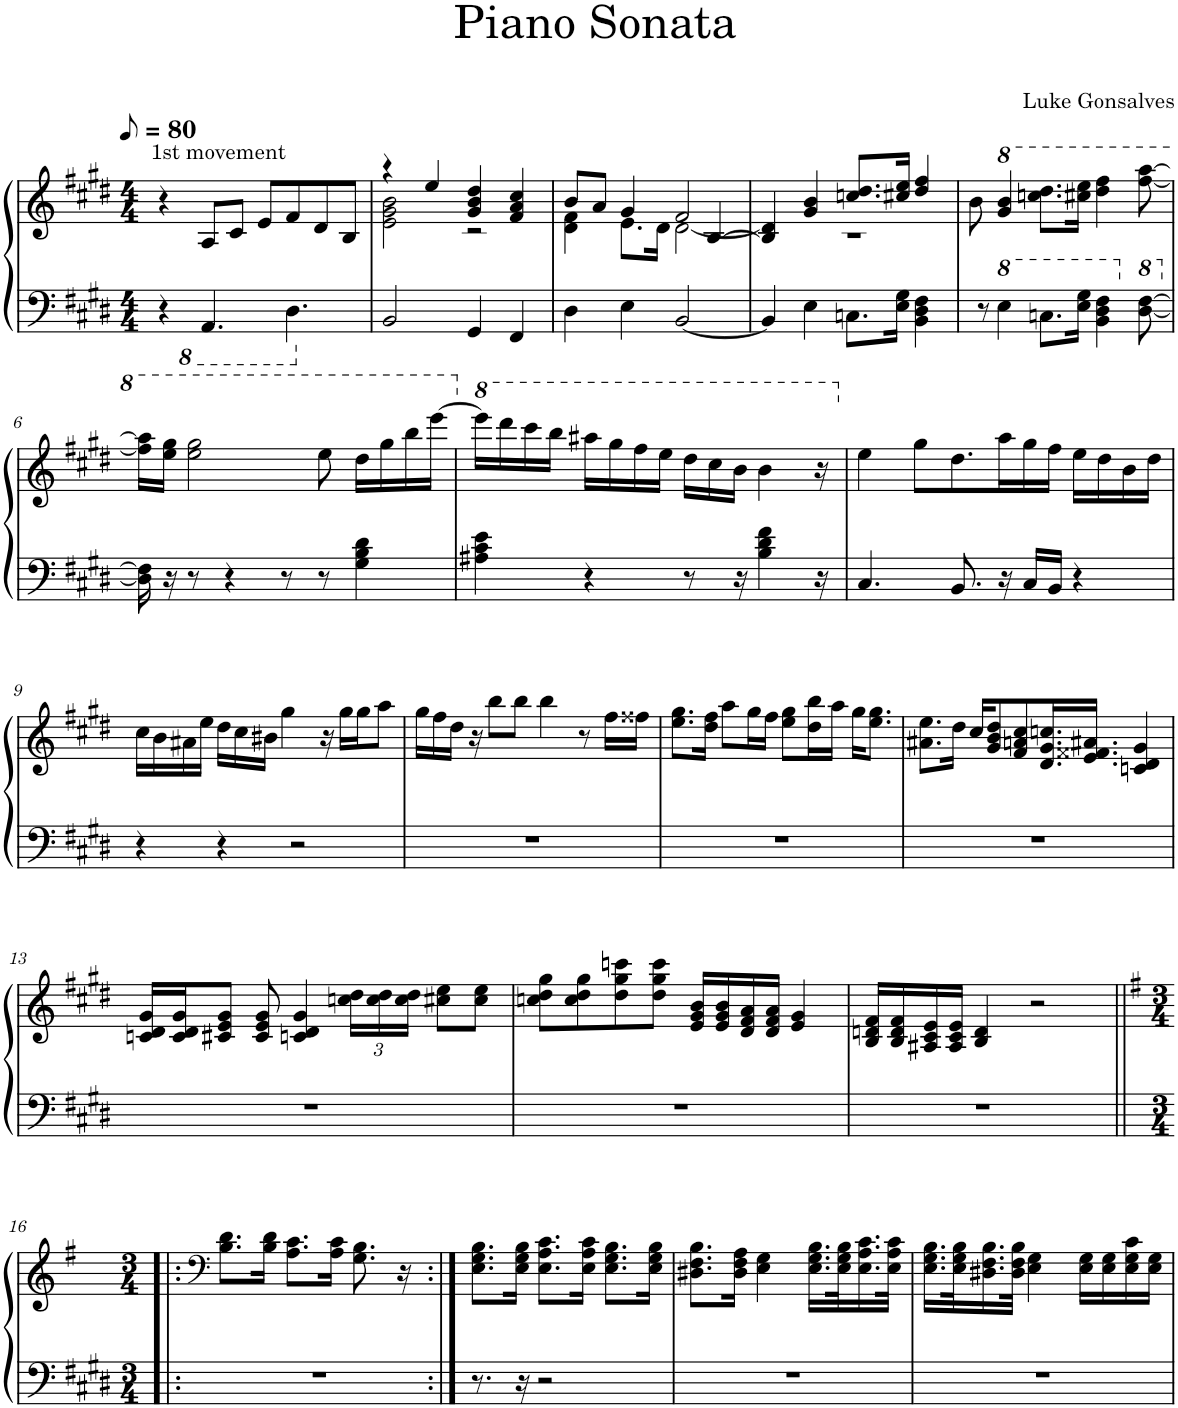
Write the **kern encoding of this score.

**kern	**kern
*part1	*part1
*staff2	*staff1
*I"Piano	*
*I'Pno.	*
*clefF4	*clefG2
*k[f#c#g#d#]	*k[f#c#g#d#]
*M4/4	*M4/4
*MM40	*MM40
*8ba	*
=1	=1
!	!LO:TX:a:t=1st movement
4r	4r
4.AAA/	8A/L
.	8c#/J
.	8e/L
4.DD#\	8f#/
.	8d#/
.	8B/J
=2	=2
*X8ba	*
*	*^
2BB/	4r	2e\ 2g#\ 2b\
.	4ee/	.
4GG#/	4g#/ 4b/ 4dd#/	2r
4FF#/	4f#/ 4a/ 4cc#/	.
=3	=3	=3
*	*	*^
4D#\	8b/L	4d#\ 4f#\	2.ryy
.	8a/J	.	.
4E\	4g#/	8.e\L	.
.	.	16d#\Jk	.
[2BB/	2f#/	[2d#\	.
.	.	.	[4B/
*	*	*v	*v
=4	=4	=4
4BB/]	4B/] 4d#/]	1r
4E\	4g#/ 4b/	.
8.Cn\L	8.ccn/ 8.dd#/L	.
16E\ 16G#\Jk	16cc#X/ 16ee/Jk	.
4BB\ 4D#\ 4F#\	4dd#/ 4ff#/	.
*	*v	*v
=5	=5
8r	8b\
*8va	*
*	*8va
4e\	4gg#/ 4bb/
8.cn\L	8.cccn\ 8.ddd#\L
16e\ 16g#\Jk	16ccc#X\ 16eee\Jk
4B\ 4d#\ 4f#\	4ddd#\ 4fff#\
*X8va	*
*8va	*
[8d#\ [8f#\	[8fff#\ [8aaa\
!!LO:LB:g=z
=6	=6
*X8va	*
16D#\] 16F#\]	16fff#\] 16aaa\]LL
16r	16eee\ 16ggg#\JJ
8r	2eee\ 2ggg#\
4r	.
8r	.
8r	8eee\
4G#\ 4B\ 4d#\	16ddd#\LL
.	16ggg#\
.	16bbb\
.	[16eeee\JJ
=7	=7
*	*X8va
*	*8va
4A#X\ 4c#\ 4e\	16eeee\LL]
.	16dddd#\
.	16cccc#\
.	16bbb\JJ
4r	16aaa#X\LL
.	16ggg#\
.	16fff#\
.	16eee\JJ
8r	16ddd#\LL
.	16ccc#\
16r	16bb\JJ
4B\ 4d#\ 4f#\	4bb\
16r	16r
=8	=8
*	*X8va
4.C#/	4ee\
.	8gg#\L
8.BB/	8.dd#\
16r	16aa\L
16C#/LL	16gg#\
16BB/JJ	16ff#\JJ
4r	16ee\LL
.	16dd#\
.	16b\
.	16dd#\JJ
!!LO:LB:g=z
=9	=9
4r	16cc#\LL
.	16b\
.	16a#X\
.	16ee\JJ
4r	16dd#\LL
.	16cc#\
.	16b#X\JJ
.	4gg#\
2r	.
.	16r
.	16gg#\LL
.	16gg#\J
.	8aa\J
=10	=10
1r	16gg#\LL
.	16ff#\
.	16dd#\JJ
.	16r
.	8bb\L
.	8bb\J
.	4bb\
.	8r
.	16ff#\LL
.	16ff##X\JJ
=11	=11
1r	8.ee\ 8.gg#\L
.	16dd#\ 16ff#\Jk
.	8aa\L
.	16gg#\L
.	16ff#\JJ
.	8ee\ 8gg#\L
.	16dd#\ 16bb\L
.	16aa\JJ
.	16gg#\KL
.	8.ee\ 8.gg#\J
=12	=12
1r	8.a#X\ 8.ee\L
.	16dd#\Jk
.	16cc#/KL
.	8g#/ 8b/ 8dd#/
.	8f#/ 8an/ 8cc#/
.	16.d#/ 16.g#/ 16.ccn/L
.	16.e/ 16.f##X/ 16.a#X/JJ
.	4cn/ 4d#/ 4g#/
!!LO:LB:g=z
=13	=13
1r	16cn/ 16d#/ 16g#/LL
.	16c/ 16d#/ 16g#/J
.	8c#X/ 8e/ 8g#/J
.	8c#/ 8e/ 8g#/
.	4cn/ 4d#/ 4g#/
*	*Xbrackettup
.	24ccn\ 24dd#\LL
.	24cc\ 24dd#\
.	24cc\ 24dd#\JJ
.	8cc#X\ 8ee\L
.	8cc#\ 8ee\J
=14	=14
1r	8ccn\ 8dd#\ 8gg#\L
.	8cc\ 8dd#\ 8gg#\
.	8dd#\ 8gg#\ 8cccn\
.	8dd#\ 8gg#\ 8ccc\J
.	16e/ 16g#/ 16b/LL
.	16e/ 16g#/ 16b/
.	16d#/ 16f#/ 16a/
.	16d#/ 16f#/ 16a/JJ
.	4e/ 4g#/
=15	=15
1r	16B/ 16dn/ 16f#/LL
.	16B/ 16d/ 16f#/
.	16A#X/ 16c#/ 16e/
.	16A#/ 16c#/ 16e/JJ
.	4B/ 4d/
.	2r
!!LO:LB:g=z
=16!|:	=16!|:
*	*clefF4
*	*k[f#]
*M3/4	*M3/4
2.r	8.B\ 8.d\L
.	16B\ 16d\Jk
.	8.A\ 8.c\L
.	16A\ 16c\Jk
.	8.G\ 8.B\
.	16r
=17:|!	=17:|!
8.r	8.E\ 8.G\ 8.B\L
16r	16E\ 16G\ 16B\Jk
2r	8.E\ 8.A\ 8.c\L
.	16E\ 16A\ 16c\Jk
.	8.E\ 8.G\ 8.B\L
.	16E\ 16G\ 16B\Jk
=18	=18
2.r	8.D#X\ 8.F#\ 8.B\L
.	16D#\ 16F#\ 16A\Jk
.	4E\ 4G\
.	16.E\ 16.G\ 16.B\LL
.	32E\ 32G\ 32B\K
.	16.E\ 16.A\ 16.c\
.	32E\ 32A\ 32c\JJk
=19	=19
2.r	16.E\ 16.G\ 16.B\LL
.	32E\ 32G\ 32B\K
.	16.D#X\ 16.F#\ 16.B\
.	32D#\ 32F#\ 32B\JJk
.	4E\ 4G\
.	16E\ 16G\LL
.	16E\ 16G\
.	16E\ 16G\ 16c\
.	16E\ 16G\JJ
=	=
*-	*-
